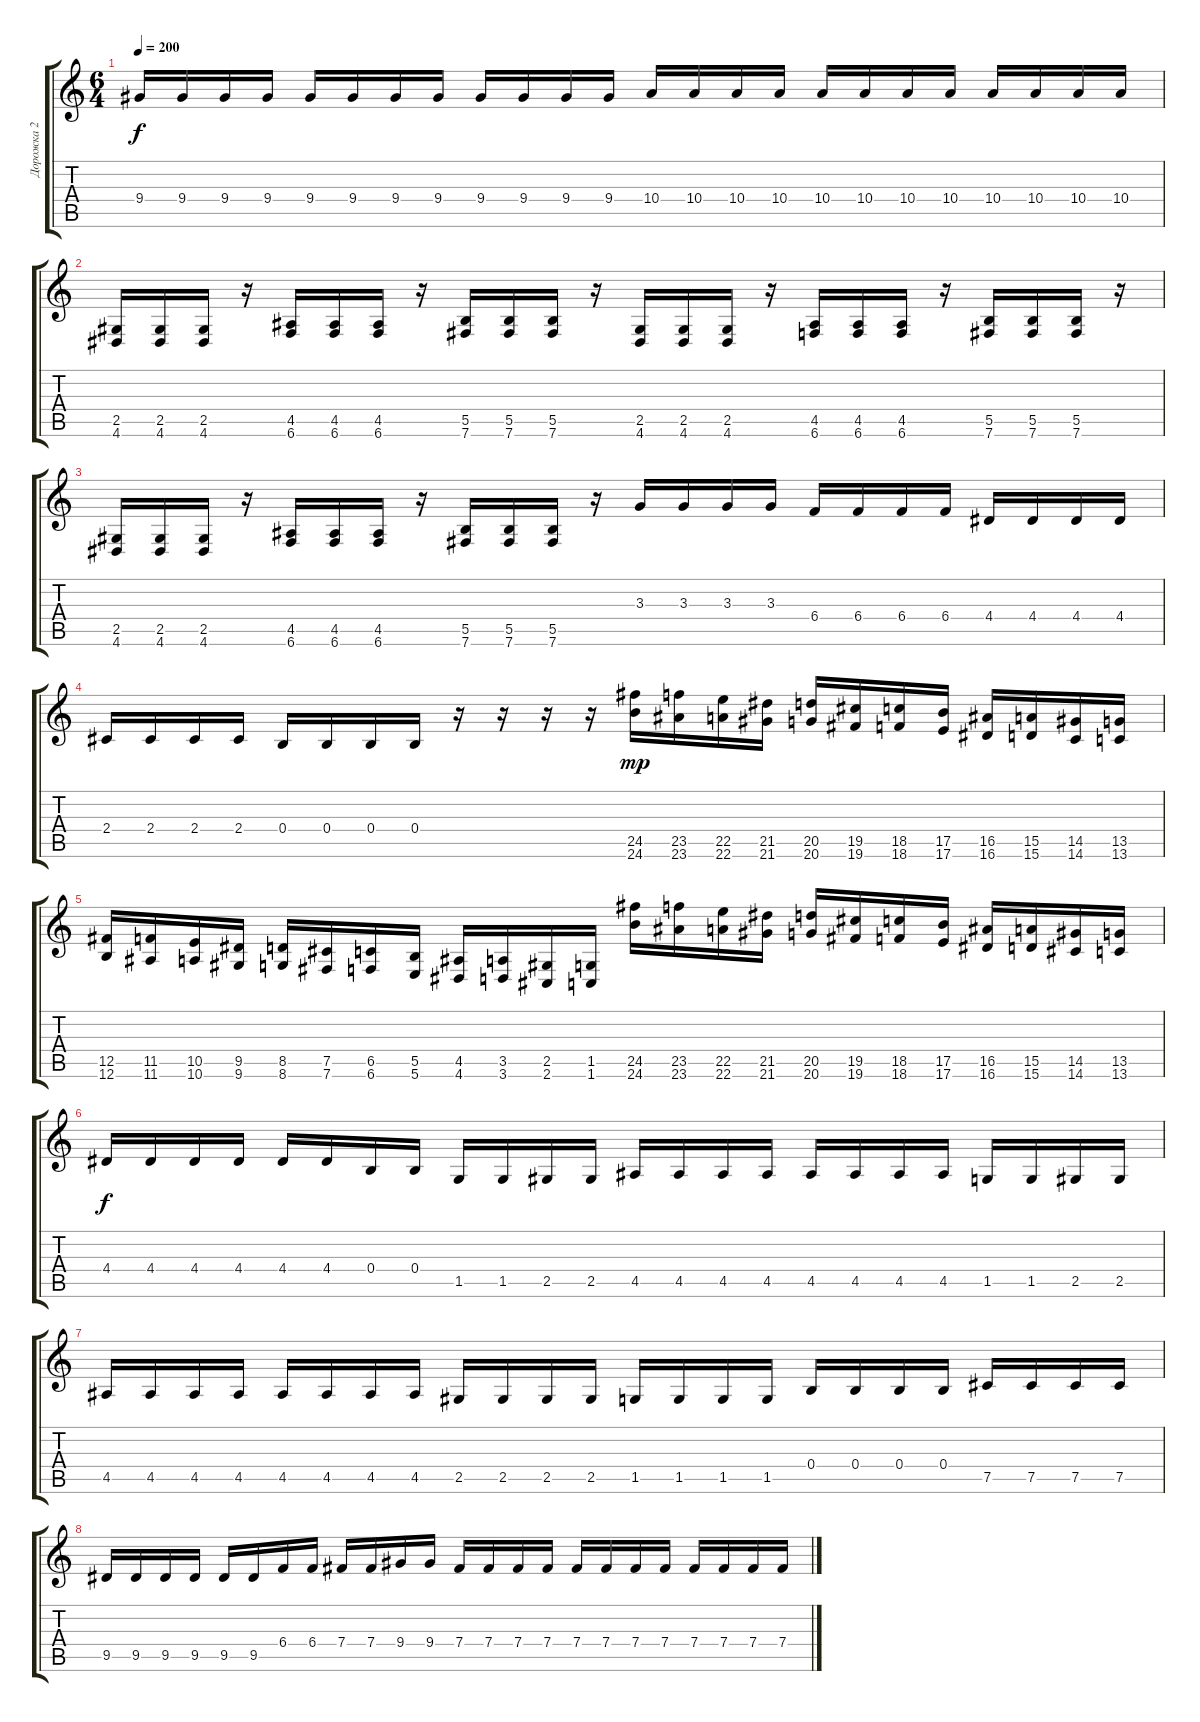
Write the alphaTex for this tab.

\track ("Дорожка 2" "Дорожка 2") {instrument distortionguitar}
\staff {score tabs}
\tuning (Db4 Ab3 E3 B2 Gb2 B1) {hide}
\ts (6 4)
\tempo 200
\clef g2
\ks c
9.4.16{dy f} 9.4.16 9.4.16 9.4.16 9.4.16 9.4.16 9.4.16 9.4.16 9.4.16 9.4.16 9.4.16 9.4.16 10.4.16 10.4.16 10.4.16 10.4.16 10.4.16 10.4.16 10.4.16 10.4.16 10.4.16 10.4.16 10.4.16 10.4.16 |
(2.5 4.6).16 (2.5 4.6).16 (2.5 4.6).16 r.16 (4.5 6.6).16 (4.5 6.6).16 (4.5 6.6).16 r.16 (5.5 7.6).16 (5.5 7.6).16 (5.5 7.6).16 r.16 (2.5 4.6).16 (2.5 4.6).16 (2.5 4.6).16 r.16 (4.5 6.6).16 (4.5 6.6).16 (4.5 6.6).16 r.16 (5.5 7.6).16 (5.5 7.6).16 (5.5 7.6).16 r.16 |
(2.5 4.6).16 (2.5 4.6).16 (2.5 4.6).16 r.16 (4.5 6.6).16 (4.5 6.6).16 (4.5 6.6).16 r.16 (5.5 7.6).16 (5.5 7.6).16 (5.5 7.6).16 r.16 3.3.16 3.3.16 3.3.16 3.3.16 6.4.16 6.4.16 6.4.16 6.4.16 4.4.16 4.4.16 4.4.16 4.4.16 |
2.4.16 2.4.16 2.4.16 2.4.16 0.4.16 0.4.16 0.4.16 0.4.16 r.16 r.16 r.16 r.16 (24.5 24.6).16{dy mp} (23.5 23.6).16 (22.5 22.6).16 (21.5 21.6).16 (20.5 20.6).16 (19.5 19.6).16 (18.5 18.6).16 (17.5 17.6).16 (16.5 16.6).16 (15.5 15.6).16 (14.5 14.6).16 (13.5 13.6).16 |
(12.5 12.6).16 (11.5 11.6).16 (10.5 10.6).16 (9.5 9.6).16 (8.5 8.6).16 (7.5 7.6).16 (6.5 6.6).16 (5.5 5.6).16 (4.5 4.6).16 (3.5 3.6).16 (2.5 2.6).16 (1.5 1.6).16 (24.5 24.6).16 (23.5 23.6).16 (22.5 22.6).16 (21.5 21.6).16 (20.5 20.6).16 (19.5 19.6).16 (18.5 18.6).16 (17.5 17.6).16 (16.5 16.6).16 (15.5 15.6).16 (14.5 14.6).16 (13.5 13.6).16 |
4.4.16{dy f} 4.4.16 4.4.16 4.4.16 4.4.16 4.4.16 0.4.16 0.4.16 1.5.16 1.5.16 2.5.16 2.5.16 4.5.16 4.5.16 4.5.16 4.5.16 4.5.16 4.5.16 4.5.16 4.5.16 1.5.16 1.5.16 2.5.16 2.5.16 |
4.5.16 4.5.16 4.5.16 4.5.16 4.5.16 4.5.16 4.5.16 4.5.16 2.5.16 2.5.16 2.5.16 2.5.16 1.5.16 1.5.16 1.5.16 1.5.16 0.4.16 0.4.16 0.4.16 0.4.16 7.5.16 7.5.16 7.5.16 7.5.16 |
9.5.16 9.5.16 9.5.16 9.5.16 9.5.16 9.5.16 6.4.16 6.4.16 7.4.16 7.4.16 9.4.16 9.4.16 7.4.16 7.4.16 7.4.16 7.4.16 7.4.16 7.4.16 7.4.16 7.4.16 7.4.16 7.4.16 7.4.16 7.4.16
